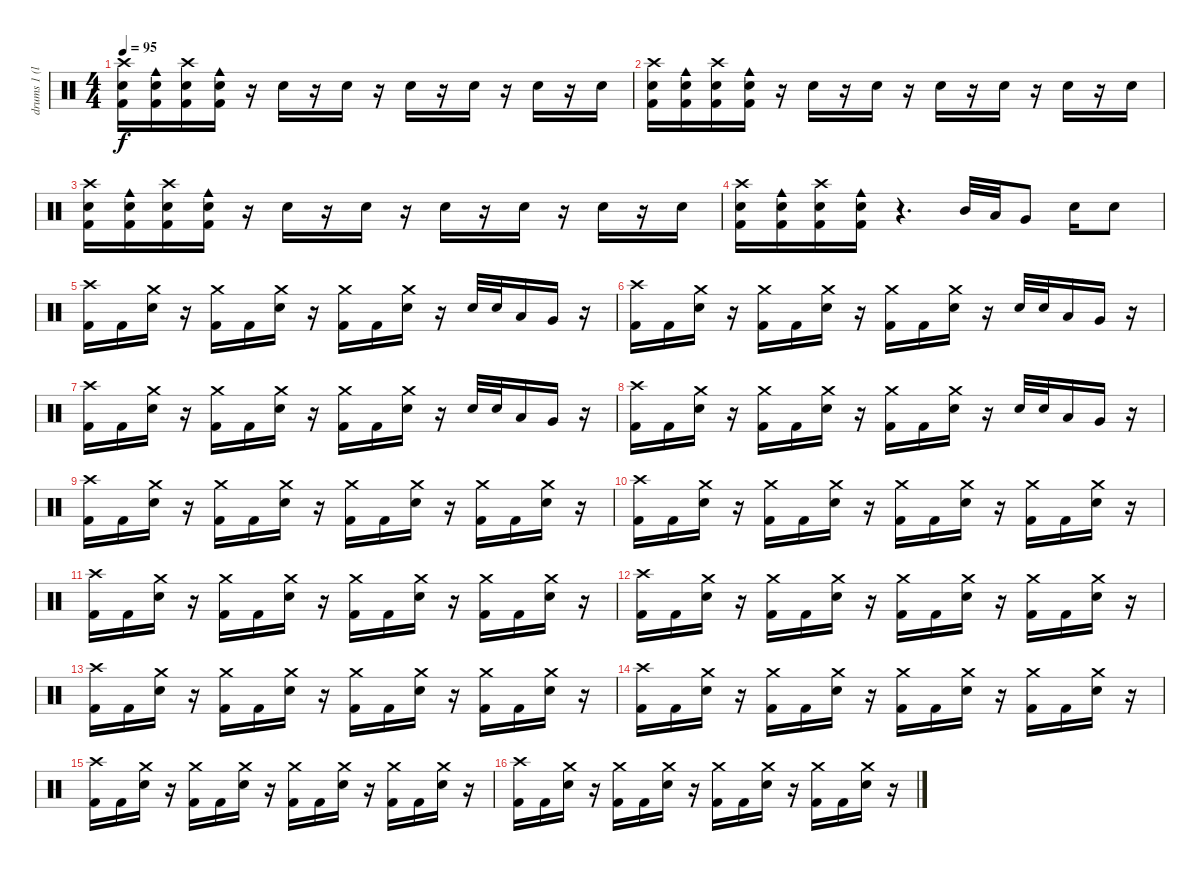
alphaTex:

\track ("drums 1 (lead)" "drums 1 (l") {instrument percussion}
\staff {score}
\articulation defaults
\ts (4 4)
\tempo 95
\clef neutral
\ks c
("Crash high (hit)" "Electric Snare (hit)" "Kick (hit) 2").16{dy f} ("Cowbell medium (hit)" "Electric Snare (hit)" "Kick (hit) 2").16 ("Crash high (hit)" "Electric Snare (hit)" "Kick (hit) 2").16 ("Cowbell medium (hit)" "Electric Snare (hit)" "Kick (hit) 2").16 r.16 "Electric Snare (hit)".16 r.16 "Electric Snare (hit)".16 r.16 "Electric Snare (hit)".16 r.16 "Electric Snare (hit)".16 r.16 "Electric Snare (hit)".16 r.16 "Electric Snare (hit)".16 |
("Crash high (hit)" "Electric Snare (hit)" "Kick (hit) 2").16 ("Cowbell medium (hit)" "Electric Snare (hit)" "Kick (hit) 2").16 ("Crash high (hit)" "Electric Snare (hit)" "Kick (hit) 2").16 ("Cowbell medium (hit)" "Electric Snare (hit)" "Kick (hit) 2").16 r.16 "Electric Snare (hit)".16 r.16 "Electric Snare (hit)".16 r.16 "Electric Snare (hit)".16 r.16 "Electric Snare (hit)".16 r.16 "Electric Snare (hit)".16 r.16 "Electric Snare (hit)".16 |
("Crash high (hit)" "Electric Snare (hit)" "Kick (hit) 2").16 ("Cowbell medium (hit)" "Electric Snare (hit)" "Kick (hit) 2").16 ("Crash high (hit)" "Electric Snare (hit)" "Kick (hit) 2").16 ("Cowbell medium (hit)" "Electric Snare (hit)" "Kick (hit) 2").16 r.16 "Electric Snare (hit)".16 r.16 "Electric Snare (hit)".16 r.16 "Electric Snare (hit)".16 r.16 "Electric Snare (hit)".16 r.16 "Electric Snare (hit)".16 r.16 "Electric Snare (hit)".16 |
("Crash high (hit)" "Electric Snare (hit)" "Kick (hit) 2").16 ("Cowbell medium (hit)" "Electric Snare (hit)" "Kick (hit) 2").16 ("Crash high (hit)" "Electric Snare (hit)" "Kick (hit) 2").16 ("Cowbell medium (hit)" "Electric Snare (hit)" "Kick (hit) 2").16 r.4{d} "Mid Tom (hit)".32 "Low Tom (hit)".32 "Very Low Tom (hit)".8 "Electric Snare (hit)".16 "Electric Snare (hit)".8 |
("Crash high (hit)" "Kick (hit) 2").16 "Kick (hit) 2".16 ("Crash medium (hit)" "Electric Snare (hit)").16 r.16 ("Crash medium (hit)" "Kick (hit) 2").16 "Kick (hit) 2".16 ("Crash medium (hit)" "Electric Snare (hit)").16 r.16 ("Crash medium (hit)" "Kick (hit) 2").16 "Kick (hit) 2".16 ("Crash medium (hit)" "Electric Snare (hit)").16 r.16 "Electric Snare (hit)".32 "Electric Snare (hit)".32 "Low Tom (hit)".16 "Very Low Tom (hit)".16 r.16 |
("Crash high (hit)" "Kick (hit) 2").16 "Kick (hit) 2".16 ("Crash medium (hit)" "Electric Snare (hit)").16 r.16 ("Crash medium (hit)" "Kick (hit) 2").16 "Kick (hit) 2".16 ("Crash medium (hit)" "Electric Snare (hit)").16 r.16 ("Crash medium (hit)" "Kick (hit) 2").16 "Kick (hit) 2".16 ("Crash medium (hit)" "Electric Snare (hit)").16 r.16 "Electric Snare (hit)".32 "Electric Snare (hit)".32 "Low Tom (hit)".16 "Very Low Tom (hit)".16 r.16 |
("Crash high (hit)" "Kick (hit) 2").16 "Kick (hit) 2".16 ("Crash medium (hit)" "Electric Snare (hit)").16 r.16 ("Crash medium (hit)" "Kick (hit) 2").16 "Kick (hit) 2".16 ("Crash medium (hit)" "Electric Snare (hit)").16 r.16 ("Crash medium (hit)" "Kick (hit) 2").16 "Kick (hit) 2".16 ("Crash medium (hit)" "Electric Snare (hit)").16 r.16 "Electric Snare (hit)".32 "Electric Snare (hit)".32 "Low Tom (hit)".16 "Very Low Tom (hit)".16 r.16 |
("Crash high (hit)" "Kick (hit) 2").16 "Kick (hit) 2".16 ("Crash medium (hit)" "Electric Snare (hit)").16 r.16 ("Crash medium (hit)" "Kick (hit) 2").16 "Kick (hit) 2".16 ("Crash medium (hit)" "Electric Snare (hit)").16 r.16 ("Crash medium (hit)" "Kick (hit) 2").16 "Kick (hit) 2".16 ("Crash medium (hit)" "Electric Snare (hit)").16 r.16 "Electric Snare (hit)".32 "Electric Snare (hit)".32 "Low Tom (hit)".16 "Very Low Tom (hit)".16 r.16 |
("Crash high (hit)" "Kick (hit) 2").16 "Kick (hit) 2".16 ("Crash medium (hit)" "Electric Snare (hit)").16 r.16 ("Crash medium (hit)" "Kick (hit) 2").16 "Kick (hit) 2".16 ("Crash medium (hit)" "Electric Snare (hit)").16 r.16 ("Crash medium (hit)" "Kick (hit) 2").16 "Kick (hit) 2".16 ("Crash medium (hit)" "Electric Snare (hit)").16 r.16 ("Crash medium (hit)" "Kick (hit) 2").16 "Kick (hit) 2".16 ("Crash medium (hit)" "Electric Snare (hit)").16 r.16 |
("Crash high (hit)" "Kick (hit) 2").16 "Kick (hit) 2".16 ("Crash medium (hit)" "Electric Snare (hit)").16 r.16 ("Crash medium (hit)" "Kick (hit) 2").16 "Kick (hit) 2".16 ("Crash medium (hit)" "Electric Snare (hit)").16 r.16 ("Crash medium (hit)" "Kick (hit) 2").16 "Kick (hit) 2".16 ("Crash medium (hit)" "Electric Snare (hit)").16 r.16 ("Crash medium (hit)" "Kick (hit) 2").16 "Kick (hit) 2".16 ("Crash medium (hit)" "Electric Snare (hit)").16 r.16 |
("Crash high (hit)" "Kick (hit) 2").16 "Kick (hit) 2".16 ("Crash medium (hit)" "Electric Snare (hit)").16 r.16 ("Crash medium (hit)" "Kick (hit) 2").16 "Kick (hit) 2".16 ("Crash medium (hit)" "Electric Snare (hit)").16 r.16 ("Crash medium (hit)" "Kick (hit) 2").16 "Kick (hit) 2".16 ("Crash medium (hit)" "Electric Snare (hit)").16 r.16 ("Crash medium (hit)" "Kick (hit) 2").16 "Kick (hit) 2".16 ("Crash medium (hit)" "Electric Snare (hit)").16 r.16 |
("Crash high (hit)" "Kick (hit) 2").16 "Kick (hit) 2".16 ("Crash medium (hit)" "Electric Snare (hit)").16 r.16 ("Crash medium (hit)" "Kick (hit) 2").16 "Kick (hit) 2".16 ("Crash medium (hit)" "Electric Snare (hit)").16 r.16 ("Crash medium (hit)" "Kick (hit) 2").16 "Kick (hit) 2".16 ("Crash medium (hit)" "Electric Snare (hit)").16 r.16 ("Crash medium (hit)" "Kick (hit) 2").16 "Kick (hit) 2".16 ("Crash medium (hit)" "Electric Snare (hit)").16 r.16 |
("Crash high (hit)" "Kick (hit) 2").16 "Kick (hit) 2".16 ("Crash medium (hit)" "Electric Snare (hit)").16 r.16 ("Crash medium (hit)" "Kick (hit) 2").16 "Kick (hit) 2".16 ("Crash medium (hit)" "Electric Snare (hit)").16 r.16 ("Crash medium (hit)" "Kick (hit) 2").16 "Kick (hit) 2".16 ("Crash medium (hit)" "Electric Snare (hit)").16 r.16 ("Crash medium (hit)" "Kick (hit) 2").16 "Kick (hit) 2".16 ("Crash medium (hit)" "Electric Snare (hit)").16 r.16 |
("Crash high (hit)" "Kick (hit) 2").16 "Kick (hit) 2".16 ("Crash medium (hit)" "Electric Snare (hit)").16 r.16 ("Crash medium (hit)" "Kick (hit) 2").16 "Kick (hit) 2".16 ("Crash medium (hit)" "Electric Snare (hit)").16 r.16 ("Crash medium (hit)" "Kick (hit) 2").16 "Kick (hit) 2".16 ("Crash medium (hit)" "Electric Snare (hit)").16 r.16 ("Crash medium (hit)" "Kick (hit) 2").16 "Kick (hit) 2".16 ("Crash medium (hit)" "Electric Snare (hit)").16 r.16 |
("Crash high (hit)" "Kick (hit) 2").16 "Kick (hit) 2".16 ("Crash medium (hit)" "Electric Snare (hit)").16 r.16 ("Crash medium (hit)" "Kick (hit) 2").16 "Kick (hit) 2".16 ("Crash medium (hit)" "Electric Snare (hit)").16 r.16 ("Crash medium (hit)" "Kick (hit) 2").16 "Kick (hit) 2".16 ("Crash medium (hit)" "Electric Snare (hit)").16 r.16 ("Crash medium (hit)" "Kick (hit) 2").16 "Kick (hit) 2".16 ("Crash medium (hit)" "Electric Snare (hit)").16 r.16 |
("Crash high (hit)" "Kick (hit) 2").16 "Kick (hit) 2".16 ("Crash medium (hit)" "Electric Snare (hit)").16 r.16 ("Crash medium (hit)" "Kick (hit) 2").16 "Kick (hit) 2".16 ("Crash medium (hit)" "Electric Snare (hit)").16 r.16 ("Crash medium (hit)" "Kick (hit) 2").16 "Kick (hit) 2".16 ("Crash medium (hit)" "Electric Snare (hit)").16 r.16 ("Crash medium (hit)" "Kick (hit) 2").16 "Kick (hit) 2".16 ("Crash medium (hit)" "Electric Snare (hit)").16 r.16
